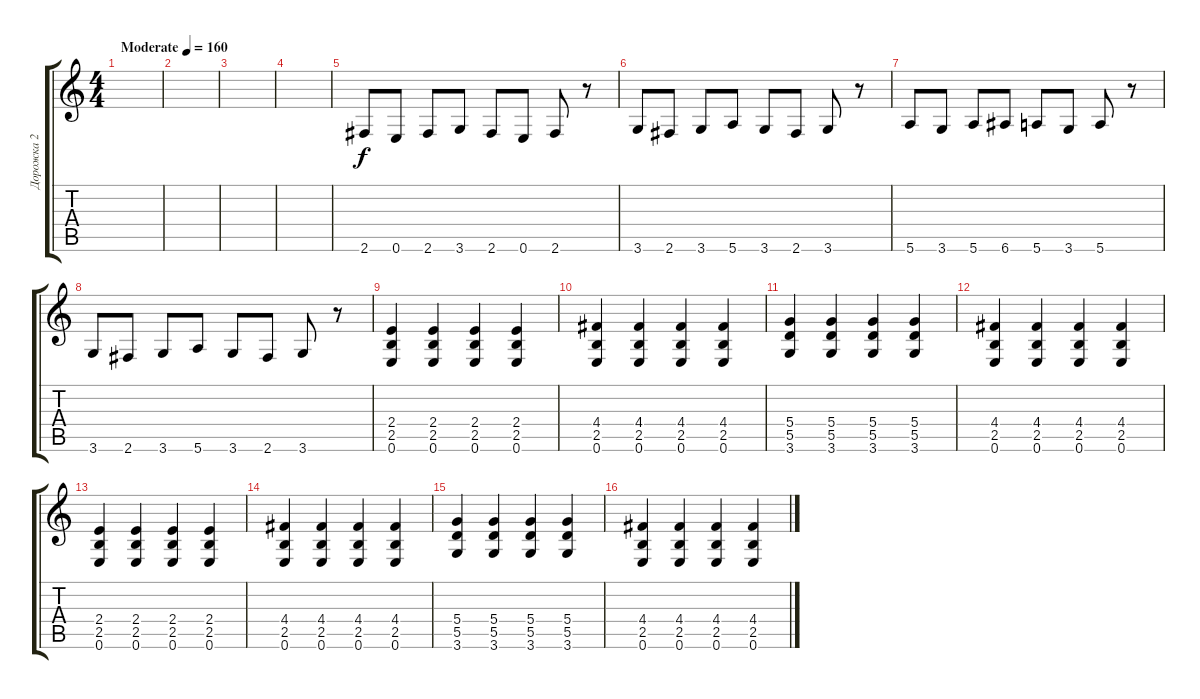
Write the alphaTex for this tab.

\track ("Дорожка 2" "Дорожка 2") {instrument distortionguitar}
\staff {score tabs}
\tuning (E4 B3 G3 D3 A2 E2) {hide}
\ts (4 4)
\tempo (160 "Moderate")
\clef g2
\ks c
|
|
|
|
2.6.8 0.6.8 2.6.8 3.6.8 2.6.8 0.6.8 2.6.8 r.8 |
3.6.8 2.6.8 3.6.8 5.6.8 3.6.8 2.6.8 3.6.8 r.8 |
5.6.8 3.6.8 5.6.8 6.6.8 5.6.8 3.6.8 5.6.8 r.8 |
3.6.8 2.6.8 3.6.8 5.6.8 3.6.8 2.6.8 3.6.8 r.8 |
(2.4 2.5 0.6).4 (2.4 2.5 0.6).4 (2.4 2.5 0.6).4 (2.4 2.5 0.6).4 |
(4.4 2.5 0.6).4 (4.4 2.5 0.6).4 (4.4 2.5 0.6).4 (4.4 2.5 0.6).4 |
(5.4 5.5 3.6).4 (5.4 5.5 3.6).4 (5.4 5.5 3.6).4 (5.4 5.5 3.6).4 |
(4.4 2.5 0.6).4 (4.4 2.5 0.6).4 (4.4 2.5 0.6).4 (4.4 2.5 0.6).4 |
(2.4 2.5 0.6).4 (2.4 2.5 0.6).4 (2.4 2.5 0.6).4 (2.4 2.5 0.6).4 |
(4.4 2.5 0.6).4 (4.4 2.5 0.6).4 (4.4 2.5 0.6).4 (4.4 2.5 0.6).4 |
(5.4 5.5 3.6).4 (5.4 5.5 3.6).4 (5.4 5.5 3.6).4 (5.4 5.5 3.6).4 |
(4.4 2.5 0.6).4 (4.4 2.5 0.6).4 (4.4 2.5 0.6).4 (4.4 2.5 0.6).4
